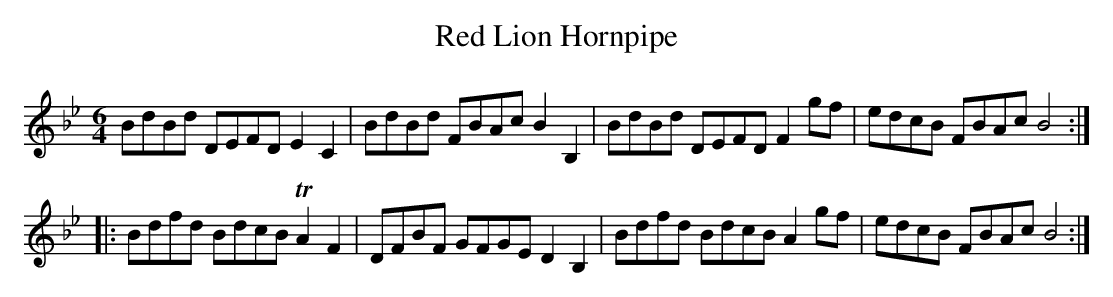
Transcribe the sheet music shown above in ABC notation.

X:1
T:Red Lion Hornpipe
M:6/4
L:1/8
K:Bb
BdBd DEFD E2C2|BdBd FBAc B2B,2|BdBd DEFD F2 gf|edcB FBAc B4:|
|:Bdfd BdcB TA2F2|DFBF GFGE D2 B,2|Bdfd BdcB A2 gf|edcB FBAc B4:|
